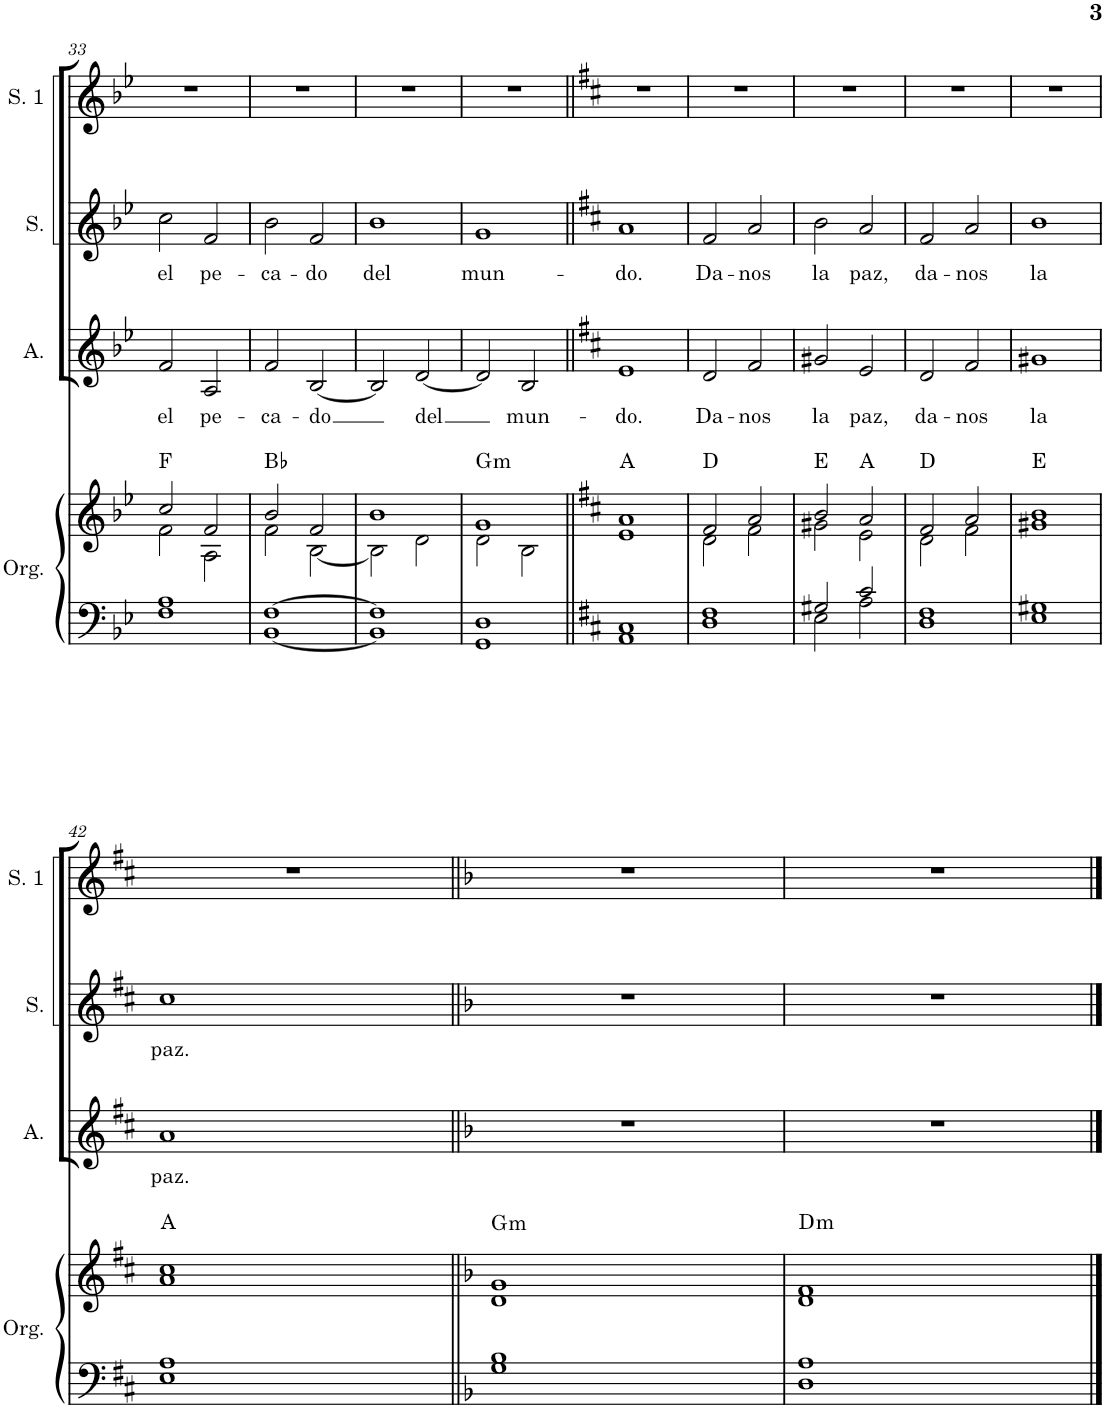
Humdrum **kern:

**kern	**kern	**harte	**kern	**text	**kern	**text	**kern
*part4	*part4	*part4	*part3	*part3	*part2	*part2	*part1
*staff5	*staff4	*	*staff3	*staff3	*staff2	*staff2	*staff1
*I"Órgano	*	*	*I"Alto	*	*I"Soprano	*	*I"Soprano 1
*	*	*	*I'A.	*	*I'S.	*	*I'S. 1
!!LO:PB:g=z
*clefF4	*clefG2	*	*clefG2	*	*clefG2	*	*clefG2
*k[b-e-]	*k[b-e-]	*	*k[b-e-]	*	*k[b-e-]	*	*k[b-e-]
*M4/4	*M4/4	*	*M4/4	*	*M4/4	*	*M4/4
*met(c)	*met(c)	*	*met(c)	*	*met(c)	*	*met(c)
=33	=33	=33	=33	=33	=33	=33	=33
*^	*^	*	*	*	*	*	*
!	!	!	!	!	!	!LO:LY:b	!	!LO:LY:b	!
1A	1F	2cc/	2f\	F:maj	2f/	el	2cc\	el	1r
!	!	!	!	!	!	!LO:LY:b	!	!LO:LY:b	!
.	.	2f/	2A\	.	2A/	pe-	2f/	pe-	.
=34	=34	=34	=34	=34	=34	=34	=34	=34	=34
!	!	!	!	!	!	!LO:LY:b	!	!LO:LY:b	!
[1F	[1BB-	2b-/	2f\	Bb:maj	2f/	-ca-	2b-\	-ca-	1r
!	!	!	!	!	!	!LO:LY:b	!	!LO:LY:b	!
.	.	2f/	[2B-\	.	[2B-/	-do	2f/	-do	.
=35	=35	=35	=35	=35	=35	=35	=35	=35	=35
!	!	!	!	!	!	!	!	!LO:LY:b	!
1F]	1BB-]	1b-	2B-\]	.	2B-/]	.	1b-	del	1r
!	!	!	!	!	!	!LO:LY:b	!	!	!
.	.	.	2d\	.	[2d/	del	.	.	.
=36	=36	=36	=36	=36	=36	=36	=36	=36	=36
!	!	!	!	!LO:H:kt=m	!	!	!	!LO:LY:b	!
1D	1GG	1g	2d\	G:min	2d/]	.	1g	mun-	1r
!	!	!	!	!	!	!LO:LY:b	!	!	!
.	.	.	2B-\	.	2B-/	mun-	.	.	.
=37||	=37||	=37||	=37||	=37||	=37||	=37||	=37||	=37||	=37||
*k[f#c#]	*	*k[f#c#]	*	*	*k[f#c#]	*	*k[f#c#]	*	*k[f#c#]
!	!	!	!	!	!	!LO:LY:b	!	!LO:LY:b	!
1C#	1AA	1a	1e	A:maj	1e	-do.	1a	-do.	1r
=38	=38	=38	=38	=38	=38	=38	=38	=38	=38
!	!	!	!	!	!	!LO:LY:b	!	!LO:LY:b	!
1F#	1D	2f#/	2d\	D:maj	2d/	Da-	2f#/	Da-	1r
!	!	!	!	!	!	!LO:LY:b	!	!LO:LY:b	!
.	.	2a/	2f#\	.	2f#/	-nos	2a/	-nos	.
=39	=39	=39	=39	=39	=39	=39	=39	=39	=39
!	!	!	!	!	!	!LO:LY:b	!	!LO:LY:b	!
2G#X/	2E\	2b/	2g#X\	E:maj	2g#X/	la	2b\	la	1r
!	!	!	!	!	!	!LO:LY:b	!	!LO:LY:b	!
2c#/	2A\	2a/	2e\	A:maj	2e/	paz,	2a/	paz,	.
=40	=40	=40	=40	=40	=40	=40	=40	=40	=40
!	!	!	!	!	!	!LO:LY:b	!	!LO:LY:b	!
1F#	1D	2f#/	2d\	D:maj	2d/	da-	2f#/	da-	1r
!	!	!	!	!	!	!LO:LY:b	!	!LO:LY:b	!
.	.	2a/	2f#\	.	2f#/	-nos	2a/	-nos	.
=41	=41	=41	=41	=41	=41	=41	=41	=41	=41
!	!	!	!	!	!	!LO:LY:b	!	!LO:LY:b	!
*	*	*v	*v	*	*	*	*	*	*
1G#X	1E	1g#X 1b	E:maj	1g#X	la	1b	la	1r
!!LO:LB:g=z
=42	=42	=42	=42	=42	=42	=42	=42	=42
!	!	!	!	!	!LO:LY:b	!	!LO:LY:b	!
*v	*v	*	*	*	*	*	*	*
1E 1A	1a 1cc#	A:maj	1a	paz.	1cc#	paz.	1r
=43||	=43||	=43||	=43||	=43||	=43||	=43||	=43||
*k[b-]	*k[b-]	*	*k[b-]	*	*k[b-]	*	*k[b-]
*^	*^	*	*	*	*	*	*
!	!	!	!	!LO:H:kt=m	!	!	!	!	!
1B-	1G	1g	1d	G:min	1r	.	1r	.	1r
=44	=44	=44	=44	=44	=44	=44	=44	=44	=44
!	!	!	!	!LO:H:kt=m	!	!	!	!	!
*	*	*v	*v	*	*	*	*	*	*
1A	1D	1d 1f	D:min	1r	.	1r	.	1r
*v	*v	*	*	*	*	*	*	*
==	==	==	==	==	==	==	==
*-	*-	*-	*-	*-	*-	*-	*-
